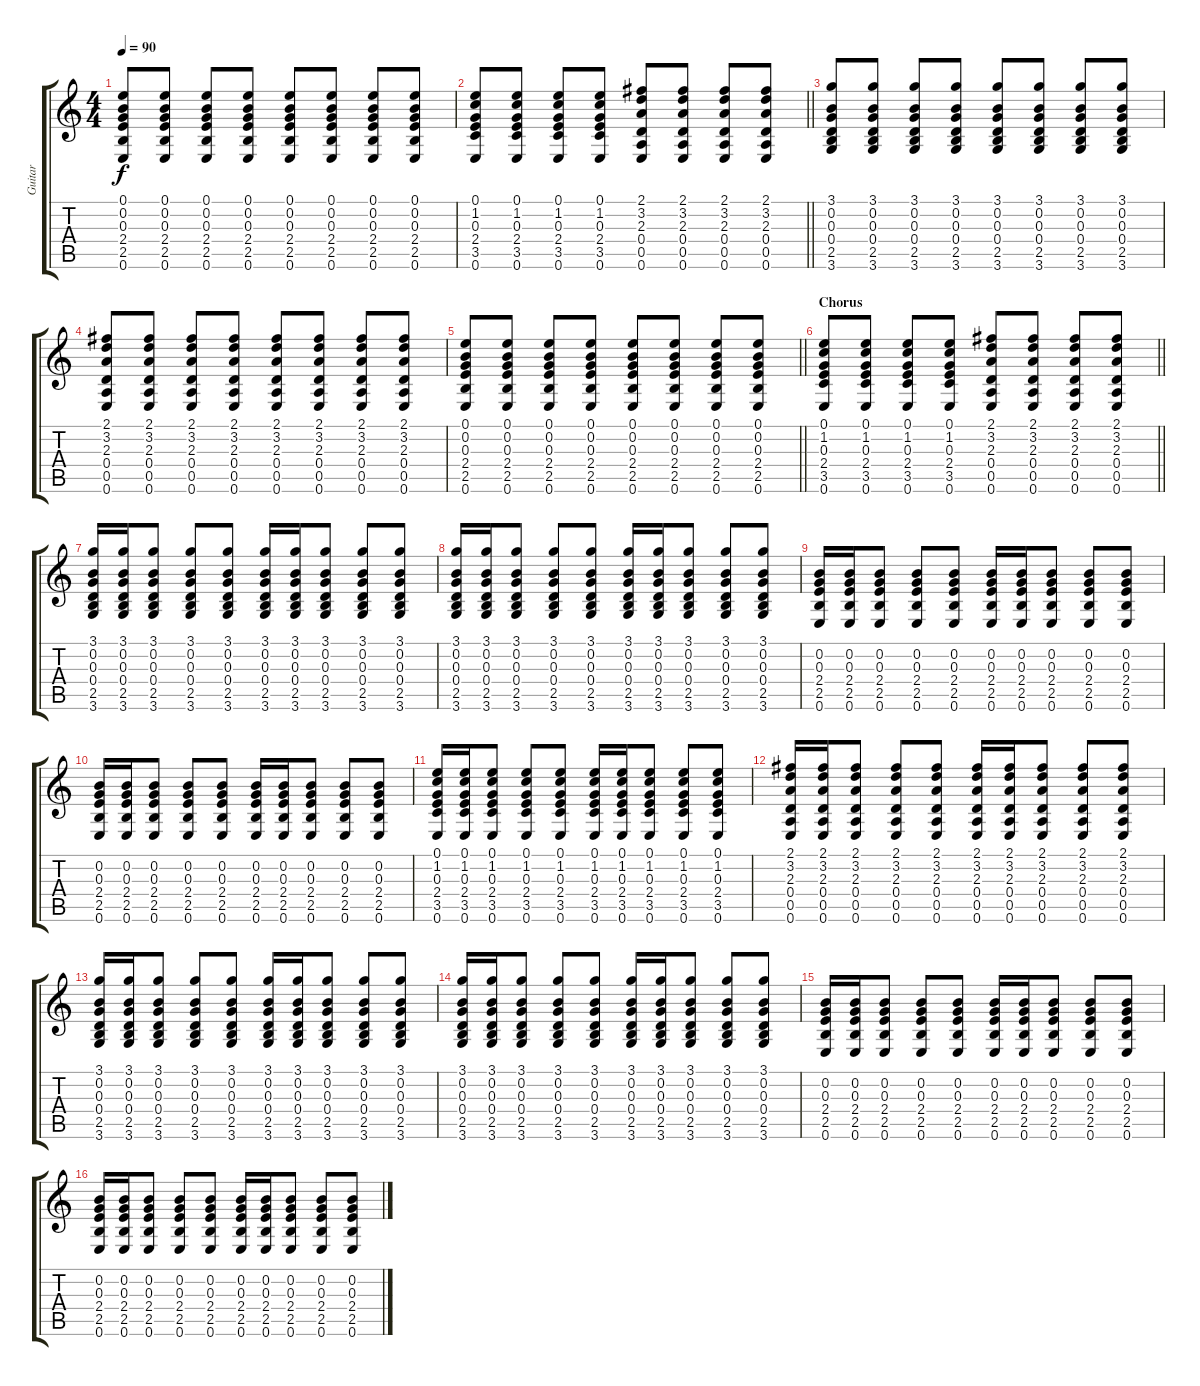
\track ("Guitar" "Guitar") {instrument acousticguitarsteel}
\staff {score tabs}
\tuning (E4 B3 G3 D3 A2 E2) {hide}
\ts (4 4)
\tempo 90
\clef g2
\ks c
(0.1 0.2 0.3 2.4 2.5 0.6).8{dy f} (0.1 0.2 0.3 2.4 2.5 0.6).8 (0.1 0.2 0.3 2.4 2.5 0.6).8 (0.1 0.2 0.3 2.4 2.5 0.6).8 (0.1 0.2 0.3 2.4 2.5 0.6).8 (0.1 0.2 0.3 2.4 2.5 0.6).8 (0.1 0.2 0.3 2.4 2.5 0.6).8 (0.1 0.2 0.3 2.4 2.5 0.6).8 |
\barLineRight lightlight
(0.1 1.2 0.3 2.4 3.5 0.6).8 (0.1 1.2 0.3 2.4 3.5 0.6).8 (0.1 1.2 0.3 2.4 3.5 0.6).8 (0.1 1.2 0.3 2.4 3.5 0.6).8 (2.1 3.2 2.3 0.4 0.5 0.6).8 (2.1 3.2 2.3 0.4 0.5 0.6).8 (2.1 3.2 2.3 0.4 0.5 0.6).8 (2.1 3.2 2.3 0.4 0.5 0.6).8 |
(3.1 0.2 0.3 0.4 2.5 3.6).8 (3.1 0.2 0.3 0.4 2.5 3.6).8 (3.1 0.2 0.3 0.4 2.5 3.6).8 (3.1 0.2 0.3 0.4 2.5 3.6).8 (3.1 0.2 0.3 0.4 2.5 3.6).8 (3.1 0.2 0.3 0.4 2.5 3.6).8 (3.1 0.2 0.3 0.4 2.5 3.6).8 (3.1 0.2 0.3 0.4 2.5 3.6).8 |
(2.1 3.2 2.3 0.4 0.5 0.6).8 (2.1 3.2 2.3 0.4 0.5 0.6).8 (2.1 3.2 2.3 0.4 0.5 0.6).8 (2.1 3.2 2.3 0.4 0.5 0.6).8 (2.1 3.2 2.3 0.4 0.5 0.6).8 (2.1 3.2 2.3 0.4 0.5 0.6).8 (2.1 3.2 2.3 0.4 0.5 0.6).8 (2.1 3.2 2.3 0.4 0.5 0.6).8 |
\barLineRight lightlight
(0.1 0.2 0.3 2.4 2.5 0.6).8 (0.1 0.2 0.3 2.4 2.5 0.6).8 (0.1 0.2 0.3 2.4 2.5 0.6).8 (0.1 0.2 0.3 2.4 2.5 0.6).8 (0.1 0.2 0.3 2.4 2.5 0.6).8 (0.1 0.2 0.3 2.4 2.5 0.6).8 (0.1 0.2 0.3 2.4 2.5 0.6).8 (0.1 0.2 0.3 2.4 2.5 0.6).8 |
\section ("" "Chorus")
\barLineRight lightlight
(0.1 1.2 0.3 2.4 3.5 0.6).8 (0.1 1.2 0.3 2.4 3.5 0.6).8 (0.1 1.2 0.3 2.4 3.5 0.6).8 (0.1 1.2 0.3 2.4 3.5 0.6).8 (2.1 3.2 2.3 0.4 0.5 0.6).8 (2.1 3.2 2.3 0.4 0.5 0.6).8 (2.1 3.2 2.3 0.4 0.5 0.6).8 (2.1 3.2 2.3 0.4 0.5 0.6).8 |
(3.1 0.2 0.3 0.4 2.5 3.6).16 (3.1 0.2 0.3 0.4 2.5 3.6).16 (3.1 0.2 0.3 0.4 2.5 3.6).8 (3.1 0.2 0.3 0.4 2.5 3.6).8 (3.1 0.2 0.3 0.4 2.5 3.6).8 (3.1 0.2 0.3 0.4 2.5 3.6).16 (3.1 0.2 0.3 0.4 2.5 3.6).16 (3.1 0.2 0.3 0.4 2.5 3.6).8 (3.1 0.2 0.3 0.4 2.5 3.6).8 (3.1 0.2 0.3 0.4 2.5 3.6).8 |
(3.1 0.2 0.3 0.4 2.5 3.6).16 (3.1 0.2 0.3 0.4 2.5 3.6).16 (3.1 0.2 0.3 0.4 2.5 3.6).8 (3.1 0.2 0.3 0.4 2.5 3.6).8 (3.1 0.2 0.3 0.4 2.5 3.6).8 (3.1 0.2 0.3 0.4 2.5 3.6).16 (3.1 0.2 0.3 0.4 2.5 3.6).16 (3.1 0.2 0.3 0.4 2.5 3.6).8 (3.1 0.2 0.3 0.4 2.5 3.6).8 (3.1 0.2 0.3 0.4 2.5 3.6).8 |
(0.2 0.3 2.4 2.5 0.6).16 (0.2 0.3 2.4 2.5 0.6).16 (0.2 0.3 2.4 2.5 0.6).8 (0.2 0.3 2.4 2.5 0.6).8 (0.2 0.3 2.4 2.5 0.6).8 (0.2 0.3 2.4 2.5 0.6).16 (0.2 0.3 2.4 2.5 0.6).16 (0.2 0.3 2.4 2.5 0.6).8 (0.2 0.3 2.4 2.5 0.6).8 (0.2 0.3 2.4 2.5 0.6).8 |
(0.2 0.3 2.4 2.5 0.6).16 (0.2 0.3 2.4 2.5 0.6).16 (0.2 0.3 2.4 2.5 0.6).8 (0.2 0.3 2.4 2.5 0.6).8 (0.2 0.3 2.4 2.5 0.6).8 (0.2 0.3 2.4 2.5 0.6).16 (0.2 0.3 2.4 2.5 0.6).16 (0.2 0.3 2.4 2.5 0.6).8 (0.2 0.3 2.4 2.5 0.6).8 (0.2 0.3 2.4 2.5 0.6).8 |
(0.1 1.2 0.3 2.4 3.5 0.6).16 (0.1 1.2 0.3 2.4 3.5 0.6).16 (0.1 1.2 0.3 2.4 3.5 0.6).8 (0.1 1.2 0.3 2.4 3.5 0.6).8 (0.1 1.2 0.3 2.4 3.5 0.6).8 (0.1 1.2 0.3 2.4 3.5 0.6).16 (0.1 1.2 0.3 2.4 3.5 0.6).16 (0.1 1.2 0.3 2.4 3.5 0.6).8 (0.1 1.2 0.3 2.4 3.5 0.6).8 (0.1 1.2 0.3 2.4 3.5 0.6).8 |
(2.1 3.2 2.3 0.4 0.5 0.6).16 (2.1 3.2 2.3 0.4 0.5 0.6).16 (2.1 3.2 2.3 0.4 0.5 0.6).8 (2.1 3.2 2.3 0.4 0.5 0.6).8 (2.1 3.2 2.3 0.4 0.5 0.6).8 (2.1 3.2 2.3 0.4 0.5 0.6).16 (2.1 3.2 2.3 0.4 0.5 0.6).16 (2.1 3.2 2.3 0.4 0.5 0.6).8 (2.1 3.2 2.3 0.4 0.5 0.6).8 (2.1 3.2 2.3 0.4 0.5 0.6).8 |
(3.1 0.2 0.3 0.4 2.5 3.6).16 (3.1 0.2 0.3 0.4 2.5 3.6).16 (3.1 0.2 0.3 0.4 2.5 3.6).8 (3.1 0.2 0.3 0.4 2.5 3.6).8 (3.1 0.2 0.3 0.4 2.5 3.6).8 (3.1 0.2 0.3 0.4 2.5 3.6).16 (3.1 0.2 0.3 0.4 2.5 3.6).16 (3.1 0.2 0.3 0.4 2.5 3.6).8 (3.1 0.2 0.3 0.4 2.5 3.6).8 (3.1 0.2 0.3 0.4 2.5 3.6).8 |
(3.1 0.2 0.3 0.4 2.5 3.6).16 (3.1 0.2 0.3 0.4 2.5 3.6).16 (3.1 0.2 0.3 0.4 2.5 3.6).8 (3.1 0.2 0.3 0.4 2.5 3.6).8 (3.1 0.2 0.3 0.4 2.5 3.6).8 (3.1 0.2 0.3 0.4 2.5 3.6).16 (3.1 0.2 0.3 0.4 2.5 3.6).16 (3.1 0.2 0.3 0.4 2.5 3.6).8 (3.1 0.2 0.3 0.4 2.5 3.6).8 (3.1 0.2 0.3 0.4 2.5 3.6).8 |
(0.2 0.3 2.4 2.5 0.6).16 (0.2 0.3 2.4 2.5 0.6).16 (0.2 0.3 2.4 2.5 0.6).8 (0.2 0.3 2.4 2.5 0.6).8 (0.2 0.3 2.4 2.5 0.6).8 (0.2 0.3 2.4 2.5 0.6).16 (0.2 0.3 2.4 2.5 0.6).16 (0.2 0.3 2.4 2.5 0.6).8 (0.2 0.3 2.4 2.5 0.6).8 (0.2 0.3 2.4 2.5 0.6).8 |
(0.2 0.3 2.4 2.5 0.6).16 (0.2 0.3 2.4 2.5 0.6).16 (0.2 0.3 2.4 2.5 0.6).8 (0.2 0.3 2.4 2.5 0.6).8 (0.2 0.3 2.4 2.5 0.6).8 (0.2 0.3 2.4 2.5 0.6).16 (0.2 0.3 2.4 2.5 0.6).16 (0.2 0.3 2.4 2.5 0.6).8 (0.2 0.3 2.4 2.5 0.6).8 (0.2 0.3 2.4 2.5 0.6).8
